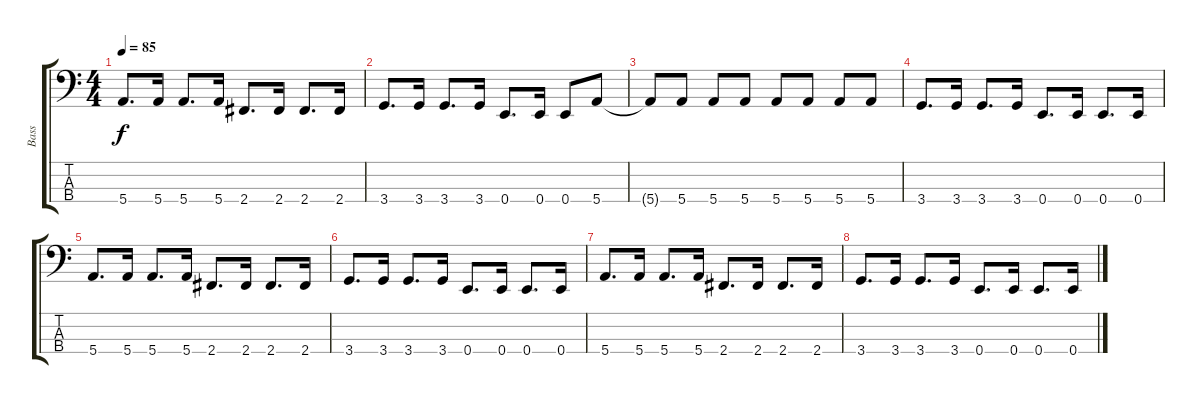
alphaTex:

\track ("Bass" "Bass") {instrument electricbassfinger}
\staff {score tabs}
\tuning (G2 D2 A1 E1) {hide}
\ts (4 4)
\tempo 85
\clef f4
\ks c
5.4.8{d dy f} 5.4.16 5.4.8{d} 5.4.16 2.4.8{d} 2.4.16 2.4.8{d} 2.4.16 |
3.4.8{d} 3.4.16 3.4.8{d} 3.4.16 0.4.8{d} 0.4.16 0.4.8 5.4.8 |
5.4{t}.8 5.4.8 5.4.8 5.4.8 5.4.8 5.4.8 5.4.8 5.4.8 |
3.4.8{d} 3.4.16 3.4.8{d} 3.4.16 0.4.8{d} 0.4.16 0.4.8{d} 0.4.16 |
5.4.8{d} 5.4.16 5.4.8{d} 5.4.16 2.4.8{d} 2.4.16 2.4.8{d} 2.4.16 |
3.4.8{d} 3.4.16 3.4.8{d} 3.4.16 0.4.8{d} 0.4.16 0.4.8{d} 0.4.16 |
5.4.8{d} 5.4.16 5.4.8{d} 5.4.16 2.4.8{d} 2.4.16 2.4.8{d} 2.4.16 |
3.4.8{d} 3.4.16 3.4.8{d} 3.4.16 0.4.8{d} 0.4.16 0.4.8{d} 0.4.16
